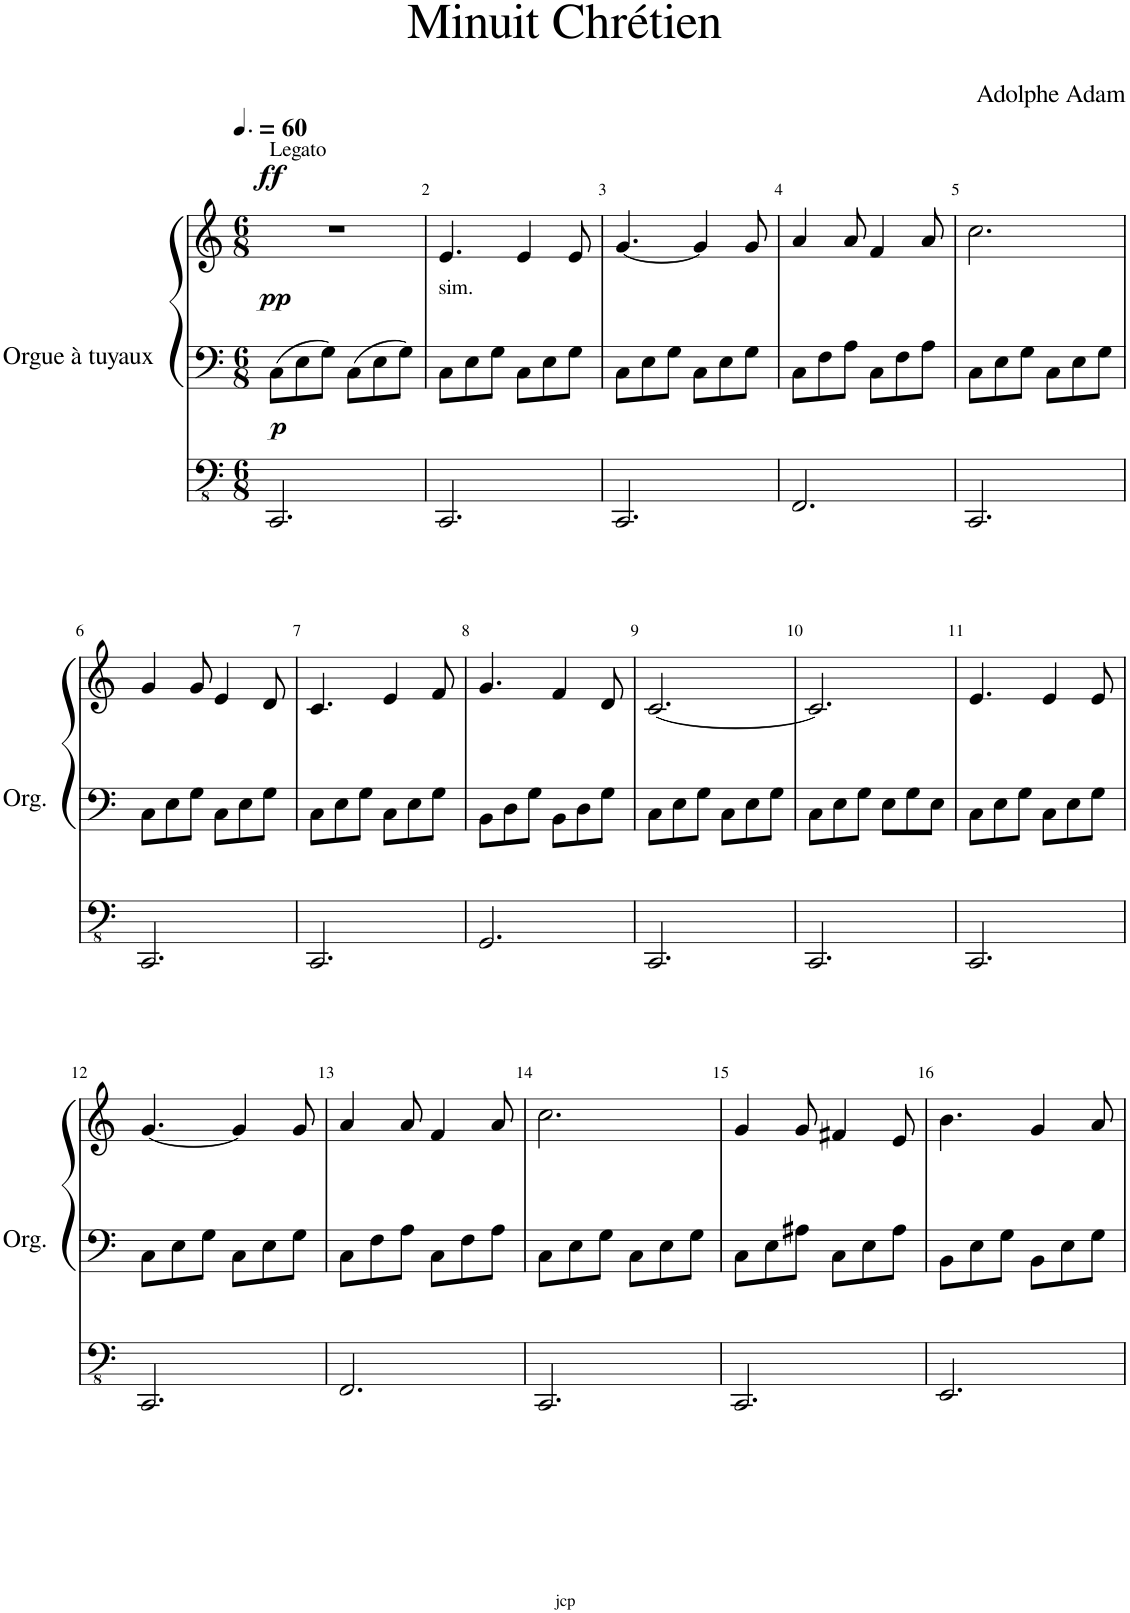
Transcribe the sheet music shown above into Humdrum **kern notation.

**kern	**kern	**kern	**dynam
*part1	*part1	*part1	*part1
*staff3	*staff2	*staff1	*staff1/2/3
*I"Orgue à tuyaux	*	*	*
*I'Org.	*	*	*
*clefFv4	*clefF4	*clefG2	*
*k[]	*k[]	*k[]	*
*M6/8	*M6/8	*M6/8	*
*MM90	*MM90	*MM90	*
=1	=1	=1	=1
!	!	!LO:TX:a:t=Legato	!
!	!	!	!LO:DY:a=3
!	!	!	!LO:DY:n=1:a=2
!	!	!	!LO:DY:n=2:a
2.CCC/	8C\L	2.r	p pp ff
.	8E\	.	.
.	8G\J	.	.
.	8C\L	.	.
.	8E\	.	.
.	8G\J	.	.
=2	=2	=2	=2
!	!	!LO:TX:b:t=sim.	!
2.CCC/	8C\L	4.e/	.
.	8E\	.	.
.	8G\J	.	.
.	8C\L	4e/	.
.	8E\	.	.
.	8G\J	8e/	.
=3	=3	=3	=3
2.CCC/	8C\L	[4.g/	.
.	8E\	.	.
.	8G\J	.	.
.	8C\L	4g/]	.
.	8E\	.	.
.	8G\J	8g/	.
=4	=4	=4	=4
2.FFF/	8C\L	4a/	.
.	8F\	.	.
.	8A\J	8a/	.
.	8C\L	4f/	.
.	8F\	.	.
.	8A\J	8a/	.
=5	=5	=5	=5
2.CCC/	8C\L	2.cc\	.
.	8E\	.	.
.	8G\J	.	.
.	8C\L	.	.
.	8E\	.	.
.	8G\J	.	.
!!LO:LB:g=z
=6	=6	=6	=6
2.CCC/	8C\L	4g/	.
.	8E\	.	.
.	8G\J	8g/	.
.	8C\L	4e/	.
.	8E\	.	.
.	8G\J	8d/	.
=7	=7	=7	=7
2.CCC/	8C\L	4.c/	.
.	8E\	.	.
.	8G\J	.	.
.	8C\L	4e/	.
.	8E\	.	.
.	8G\J	8f/	.
=8	=8	=8	=8
2.GGG/	8BB\L	4.g/	.
.	8D\	.	.
.	8G\J	.	.
.	8BB\L	4f/	.
.	8D\	.	.
.	8G\J	8d/	.
=9	=9	=9	=9
2.CCC/	8C\L	[2.c/	.
.	8E\	.	.
.	8G\J	.	.
.	8C\L	.	.
.	8E\	.	.
.	8G\J	.	.
=10	=10	=10	=10
2.CCC/	8C\L	2.c/]	.
.	8E\	.	.
.	8G\J	.	.
.	8E\L	.	.
.	8G\	.	.
.	8E\J	.	.
=11	=11	=11	=11
2.CCC/	8C\L	4.e/	.
.	8E\	.	.
.	8G\J	.	.
.	8C\L	4e/	.
.	8E\	.	.
.	8G\J	8e/	.
!!LO:LB:g=z
=12	=12	=12	=12
2.CCC/	8C\L	[4.g/	.
.	8E\	.	.
.	8G\J	.	.
.	8C\L	4g/]	.
.	8E\	.	.
.	8G\J	8g/	.
=13	=13	=13	=13
2.FFF/	8C\L	4a/	.
.	8F\	.	.
.	8A\J	8a/	.
.	8C\L	4f/	.
.	8F\	.	.
.	8A\J	8a/	.
=14	=14	=14	=14
2.CCC/	8C\L	2.cc\	.
.	8E\	.	.
.	8G\J	.	.
.	8C\L	.	.
.	8E\	.	.
.	8G\J	.	.
=15	=15	=15	=15
2.CCC/	8C\L	4g/	.
.	8E\	.	.
.	8A#X\J	8g/	.
.	8C\L	4f#X/	.
.	8E\	.	.
.	8A#\J	8e/	.
=16	=16	=16	=16
2.EEE/	8BB\L	4.b\	.
.	8E\	.	.
.	8G\J	.	.
.	8BB\L	4g/	.
.	8E\	.	.
.	8G\J	8a/	.
=	=	=	=
*-	*-	*-	*-
